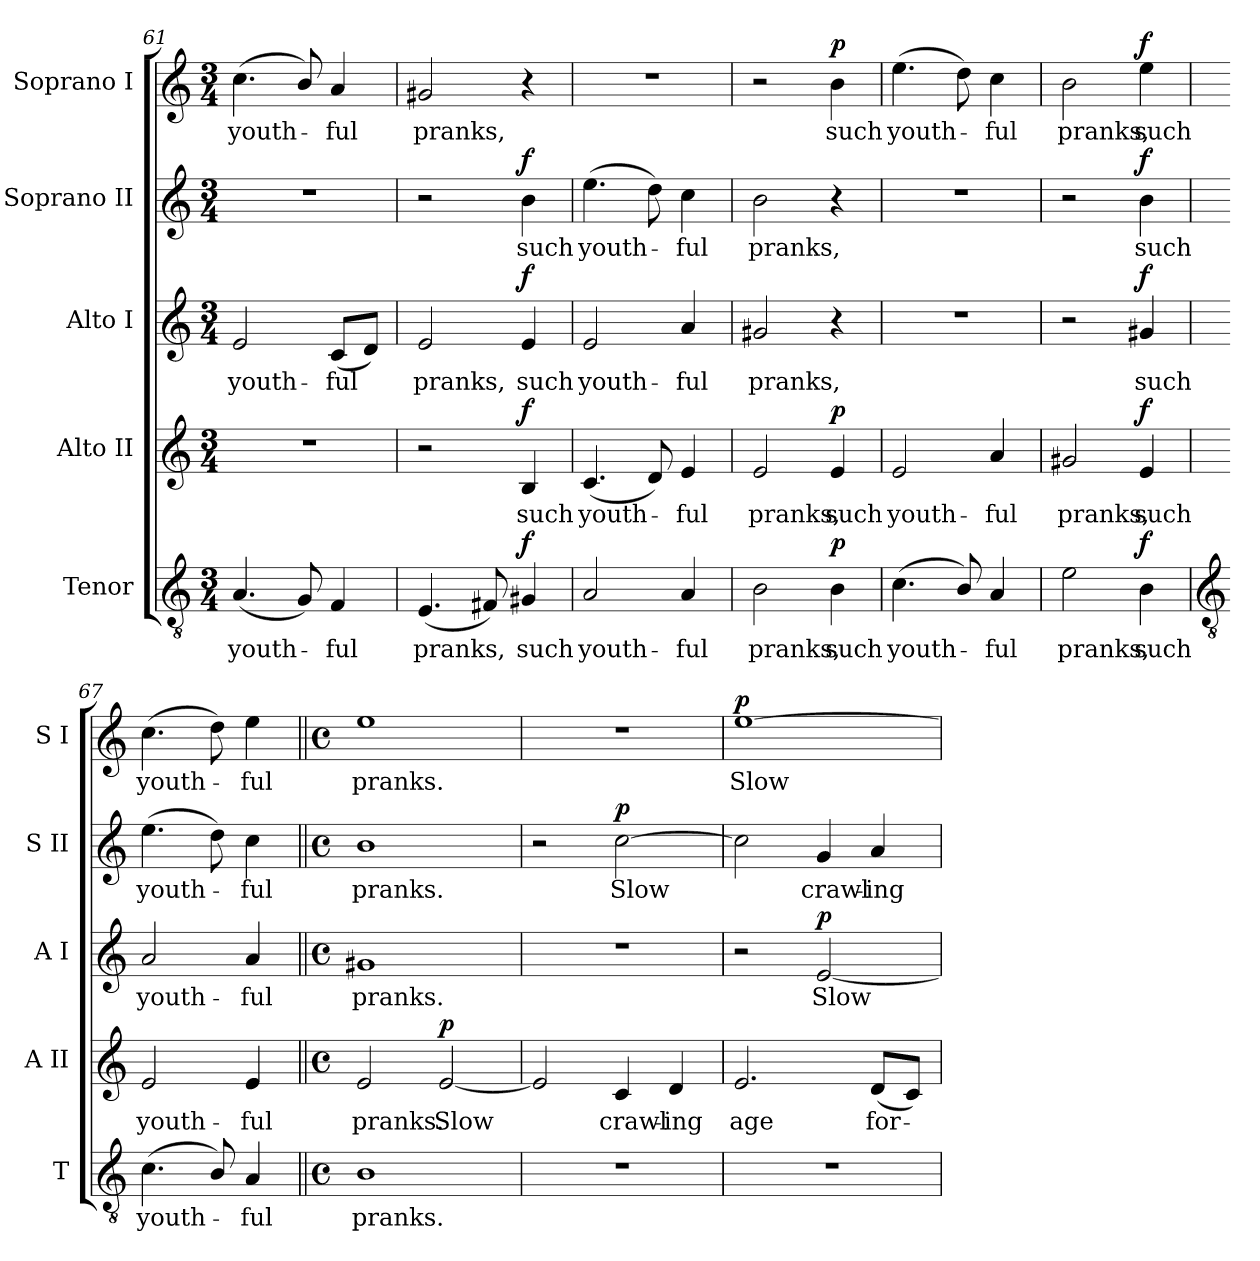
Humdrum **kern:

**kern	**text	**dynam	**kern	**text	**dynam	**kern	**text	**dynam	**kern	**text	**dynam	**kern	**text	**dynam
*part5	*part5	*part5	*part4	*part4	*part4	*part3	*part3	*part3	*part2	*part2	*part2	*part1	*part1	*part1
*staff5	*staff5	*staff5	*staff4	*staff4	*staff4	*staff3	*staff3	*staff3	*staff2	*staff2	*staff2	*staff1	*staff1	*staff1
*I"Tenor	*	*	*I"Alto II	*	*	*I"Alto I	*	*	*I"Soprano II	*	*	*I"Soprano I	*	*
*I'T	*	*	*I'A II	*	*	*I'A I	*	*	*I'S II	*	*	*I'S I	*	*
!!LO:LB:g=z
*clefGv2	*	*	*clefG2	*	*	*clefG2	*	*	*clefG2	*	*	*clefG2	*	*
*k[]	*	*	*k[]	*	*	*k[]	*	*	*k[]	*	*	*k[]	*	*
*C:	*	*	*C:	*	*	*C:	*	*	*C:	*	*	*C:	*	*
*M3/4	*	*	*M3/4	*	*	*M3/4	*	*	*M3/4	*	*	*M3/4	*	*
=61	=61	=61	=61	=61	=61	=61	=61	=61	=61	=61	=61	=61	=61	=61
!	!LO:LY:b	!	!LO:N:vis=1	!	!	!	!LO:LY:b	!	!LO:N:vis=1	!	!	!	!LO:LY:b	!
(<4.A/	youth-	.	2.r	.	.	2e	youth-	.	2.r	.	.	(<4.cc	youth-	.
8G)	.	.	.	.	.	.	.	.	.	.	.	8b/)	.	.
!	!LO:LY:b	!	!	!	!	!	!LO:LY:b	!	!	!	!	!	!LO:LY:b	!
4F	ful	.	.	.	.	(<8cL	-ful	.	.	.	.	4a	ful	.
.	.	.	.	.	.	8dJ)	.	.	.	.	.	.	.	.
=62	=62	=62	=62	=62	=62	=62	=62	=62	=62	=62	=62	=62	=62	=62
!	!LO:LY:b	!	!	!	!	!	!LO:LY:b	!	!	!	!	!	!LO:LY:b	!
(<4.E	pranks,	.	2r	.	.	2e	pranks,	.	2r	.	.	2g#X	pranks,	.
8F#X)	.	.	.	.	.	.	.	.	.	.	.	.	.	.
!	!LO:LY:b	!LO:DY:b	!	!LO:LY:b	!LO:DY:b	!	!LO:LY:b	!LO:DY:b	!	!LO:LY:b	!LO:DY:b	!	!	!
4G#X	such	f	4B	such	f	4e	such	f	4b	such	f	4r	.	.
=63	=63	=63	=63	=63	=63	=63	=63	=63	=63	=63	=63	=63	=63	=63
!	!LO:LY:b	!	!	!LO:LY:b	!	!	!LO:LY:b	!	!	!LO:LY:b	!	!LO:N:vis=1	!	!
2A	youth-	.	(<4.c	youth-	.	2e	youth-	.	(>4.ee	youth-	.	2.r	.	.
.	.	.	8d)	.	.	.	.	.	8dd)	.	.	.	.	.
!	!LO:LY:b	!	!	!LO:LY:b	!	!	!LO:LY:b	!	!	!LO:LY:b	!	!	!	!
4A	-ful	.	4e	ful	.	4a	-ful	.	4cc	ful	.	.	.	.
=64	=64	=64	=64	=64	=64	=64	=64	=64	=64	=64	=64	=64	=64	=64
!	!LO:LY:b	!	!	!LO:LY:b	!	!	!LO:LY:b	!	!	!LO:LY:b	!	!	!	!
2B	pranks,	.	2e	pranks,	.	2g#X	pranks,	.	2b	pranks,	.	2r	.	.
!	!LO:LY:b	!LO:DY:b	!	!LO:LY:b	!LO:DY:b	!	!	!	!	!	!	!	!LO:LY:b	!LO:DY:b
4B	such	p	4e	such	p	4r	.	.	4r	.	.	4b	such	p
=65	=65	=65	=65	=65	=65	=65	=65	=65	=65	=65	=65	=65	=65	=65
!	!LO:LY:b	!	!	!LO:LY:b	!	!LO:N:vis=1	!	!	!LO:N:vis=1	!	!	!	!LO:LY:b	!
(<4.c	youth-	.	2e	youth-	.	2.r	.	.	2.r	.	.	(>4.ee	youth-	.
8B/)	.	.	.	.	.	.	.	.	.	.	.	8dd)	.	.
!	!LO:LY:b	!	!	!LO:LY:b	!	!	!	!	!	!	!	!	!LO:LY:b	!
4A	ful	.	4a	-ful	.	.	.	.	.	.	.	4cc	ful	.
=66	=66	=66	=66	=66	=66	=66	=66	=66	=66	=66	=66	=66	=66	=66
!	!LO:LY:b	!	!	!LO:LY:b	!	!	!	!	!	!	!	!	!LO:LY:b	!
2e	pranks,	.	2g#X	pranks,	.	2r	.	.	2r	.	.	2b	pranks,	.
!	!LO:LY:b	!LO:DY:b	!	!LO:LY:b	!LO:DY:b	!	!LO:LY:b	!LO:DY:b	!	!LO:LY:b	!LO:DY:b	!	!LO:LY:b	!LO:DY:b
4B	such	f	4e	such	f	4g#X	such	f	4b	such	f	4ee	such	f
!!LO:LB:g=z
=67	=67	=67	=67	=67	=67	=67	=67	=67	=67	=67	=67	=67	=67	=67
*clefGv2	*	*	*	*	*	*	*	*	*	*	*	*	*	*
!	!LO:LY:b	!	!	!LO:LY:b	!	!	!LO:LY:b	!	!	!LO:LY:b	!	!	!LO:LY:b	!
(<4.c	youth-	.	2e	youth-	.	2a	youth-	.	(>4.ee	youth-	.	(>4.cc	youth-	.
8B/)	.	.	.	.	.	.	.	.	8dd)	.	.	8dd)	.	.
!	!LO:LY:b	!	!	!LO:LY:b	!	!	!LO:LY:b	!	!	!LO:LY:b	!	!	!LO:LY:b	!
4A	ful	.	4e	-ful	.	4a	-ful	.	4cc	ful	.	4ee	ful	.
=68||	=68||	=68||	=68||	=68||	=68||	=68||	=68||	=68||	=68||	=68||	=68||	=68||	=68||	=68||
*M4/4	*	*	*M4/4	*	*	*M4/4	*	*	*M4/4	*	*	*M4/4	*	*
*met(c)	*	*	*met(c)	*	*	*met(c)	*	*	*met(c)	*	*	*met(c)	*	*
!	!LO:LY:b	!	!	!LO:LY:b	!	!	!LO:LY:b	!	!	!LO:LY:b	!	!	!LO:LY:b	!
1B	pranks.	.	2e	pranks.	.	1g#X	pranks.	.	1b	pranks.	.	1ee	pranks.	.
!	!	!	!	!LO:LY:b	!LO:DY:b	!	!	!	!	!	!	!	!	!
.	.	.	[2e	Slow	p	.	.	.	.	.	.	.	.	.
=69	=69	=69	=69	=69	=69	=69	=69	=69	=69	=69	=69	=69	=69	=69
1r	.	.	2e]	.	.	1r	.	.	2r	.	.	1r	.	.
!	!	!	!	!LO:LY:b	!	!	!	!	!	!LO:LY:b	!LO:DY:b	!	!	!
.	.	.	4c	crawl-	.	.	.	.	[2cc	Slow	p	.	.	.
!	!	!	!	!LO:LY:b	!	!	!	!	!	!	!	!	!	!
.	.	.	4d	-ing	.	.	.	.	.	.	.	.	.	.
=70	=70	=70	=70	=70	=70	=70	=70	=70	=70	=70	=70	=70	=70	=70
!	!	!	!	!LO:LY:b	!	!	!	!	!	!	!	!	!LO:LY:b	!LO:DY:b
1r	.	.	2.e	age	.	2r	.	.	2cc]	.	.	[1ee	Slow	p
!	!	!	!	!	!	!	!LO:LY:b	!LO:DY:b	!	!LO:LY:b	!	!	!	!
.	.	.	.	.	.	[2e	Slow	p	4g	crawl-	.	.	.	.
!	!	!	!	!LO:LY:b	!	!	!	!	!	!LO:LY:b	!	!	!	!
.	.	.	(<8dL	for-	.	.	.	.	4a	-ing	.	.	.	.
.	.	.	8cJ)	.	.	.	.	.	.	.	.	.	.	.
=	=	=	=	=	=	=	=	=	=	=	=	=	=	=
*-	*-	*-	*-	*-	*-	*-	*-	*-	*-	*-	*-	*-	*-	*-
